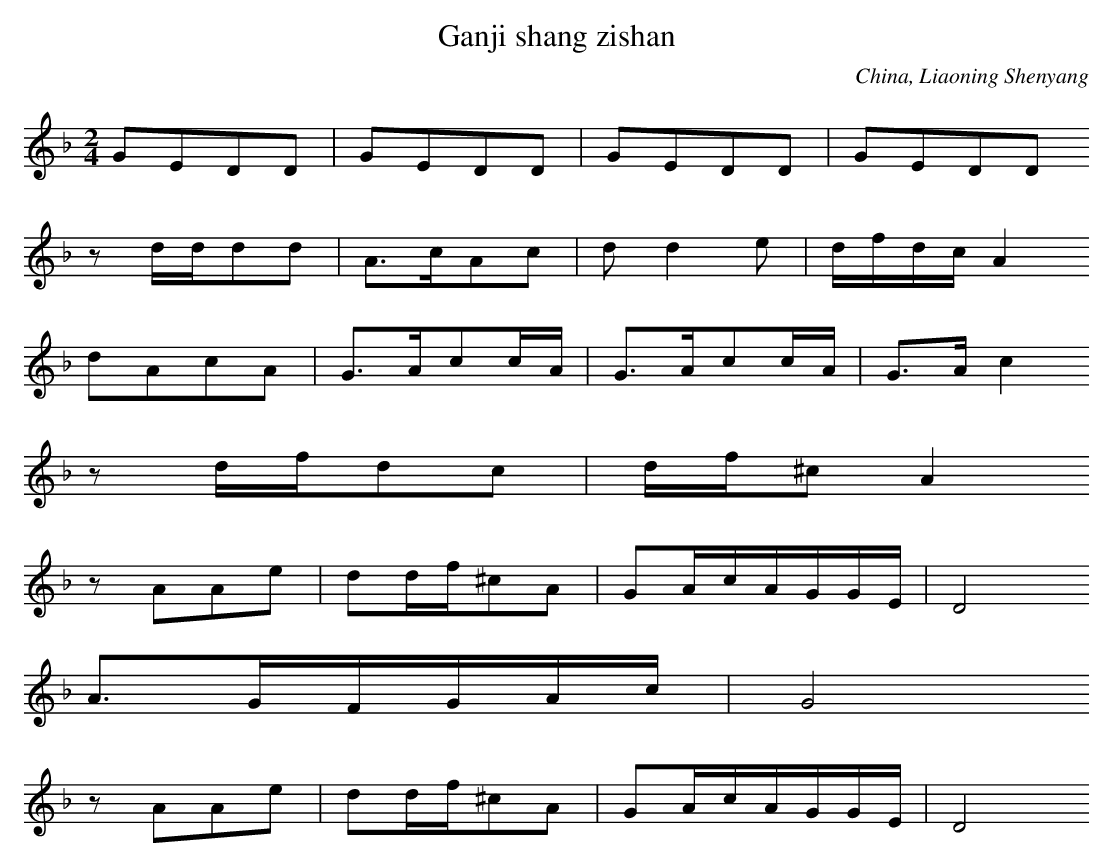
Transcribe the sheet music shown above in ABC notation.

X:1
T: Ganji shang zishan
O: China, Liaoning Shenyang
M: 2/4
L: 1/16
K: F
G2E2D2D2 | G2E2D2D2 | G2E2D2D2 | G2E2D2D2
z2ddd2d2 | A3cA2c2 | d2d4e2 | dfdcA4
d2A2c2A2 | G3Ac2cA | G3Ac2cA | G3Ac4
z2dfd2c2 | df^c2A4
z2A2A2e2 | d2df^c2A2 | G2AcAGGE | D8
A3GFGAc | G8
z2A2A2e2 | d2df^c2A2 | G2AcAGGE | D8
